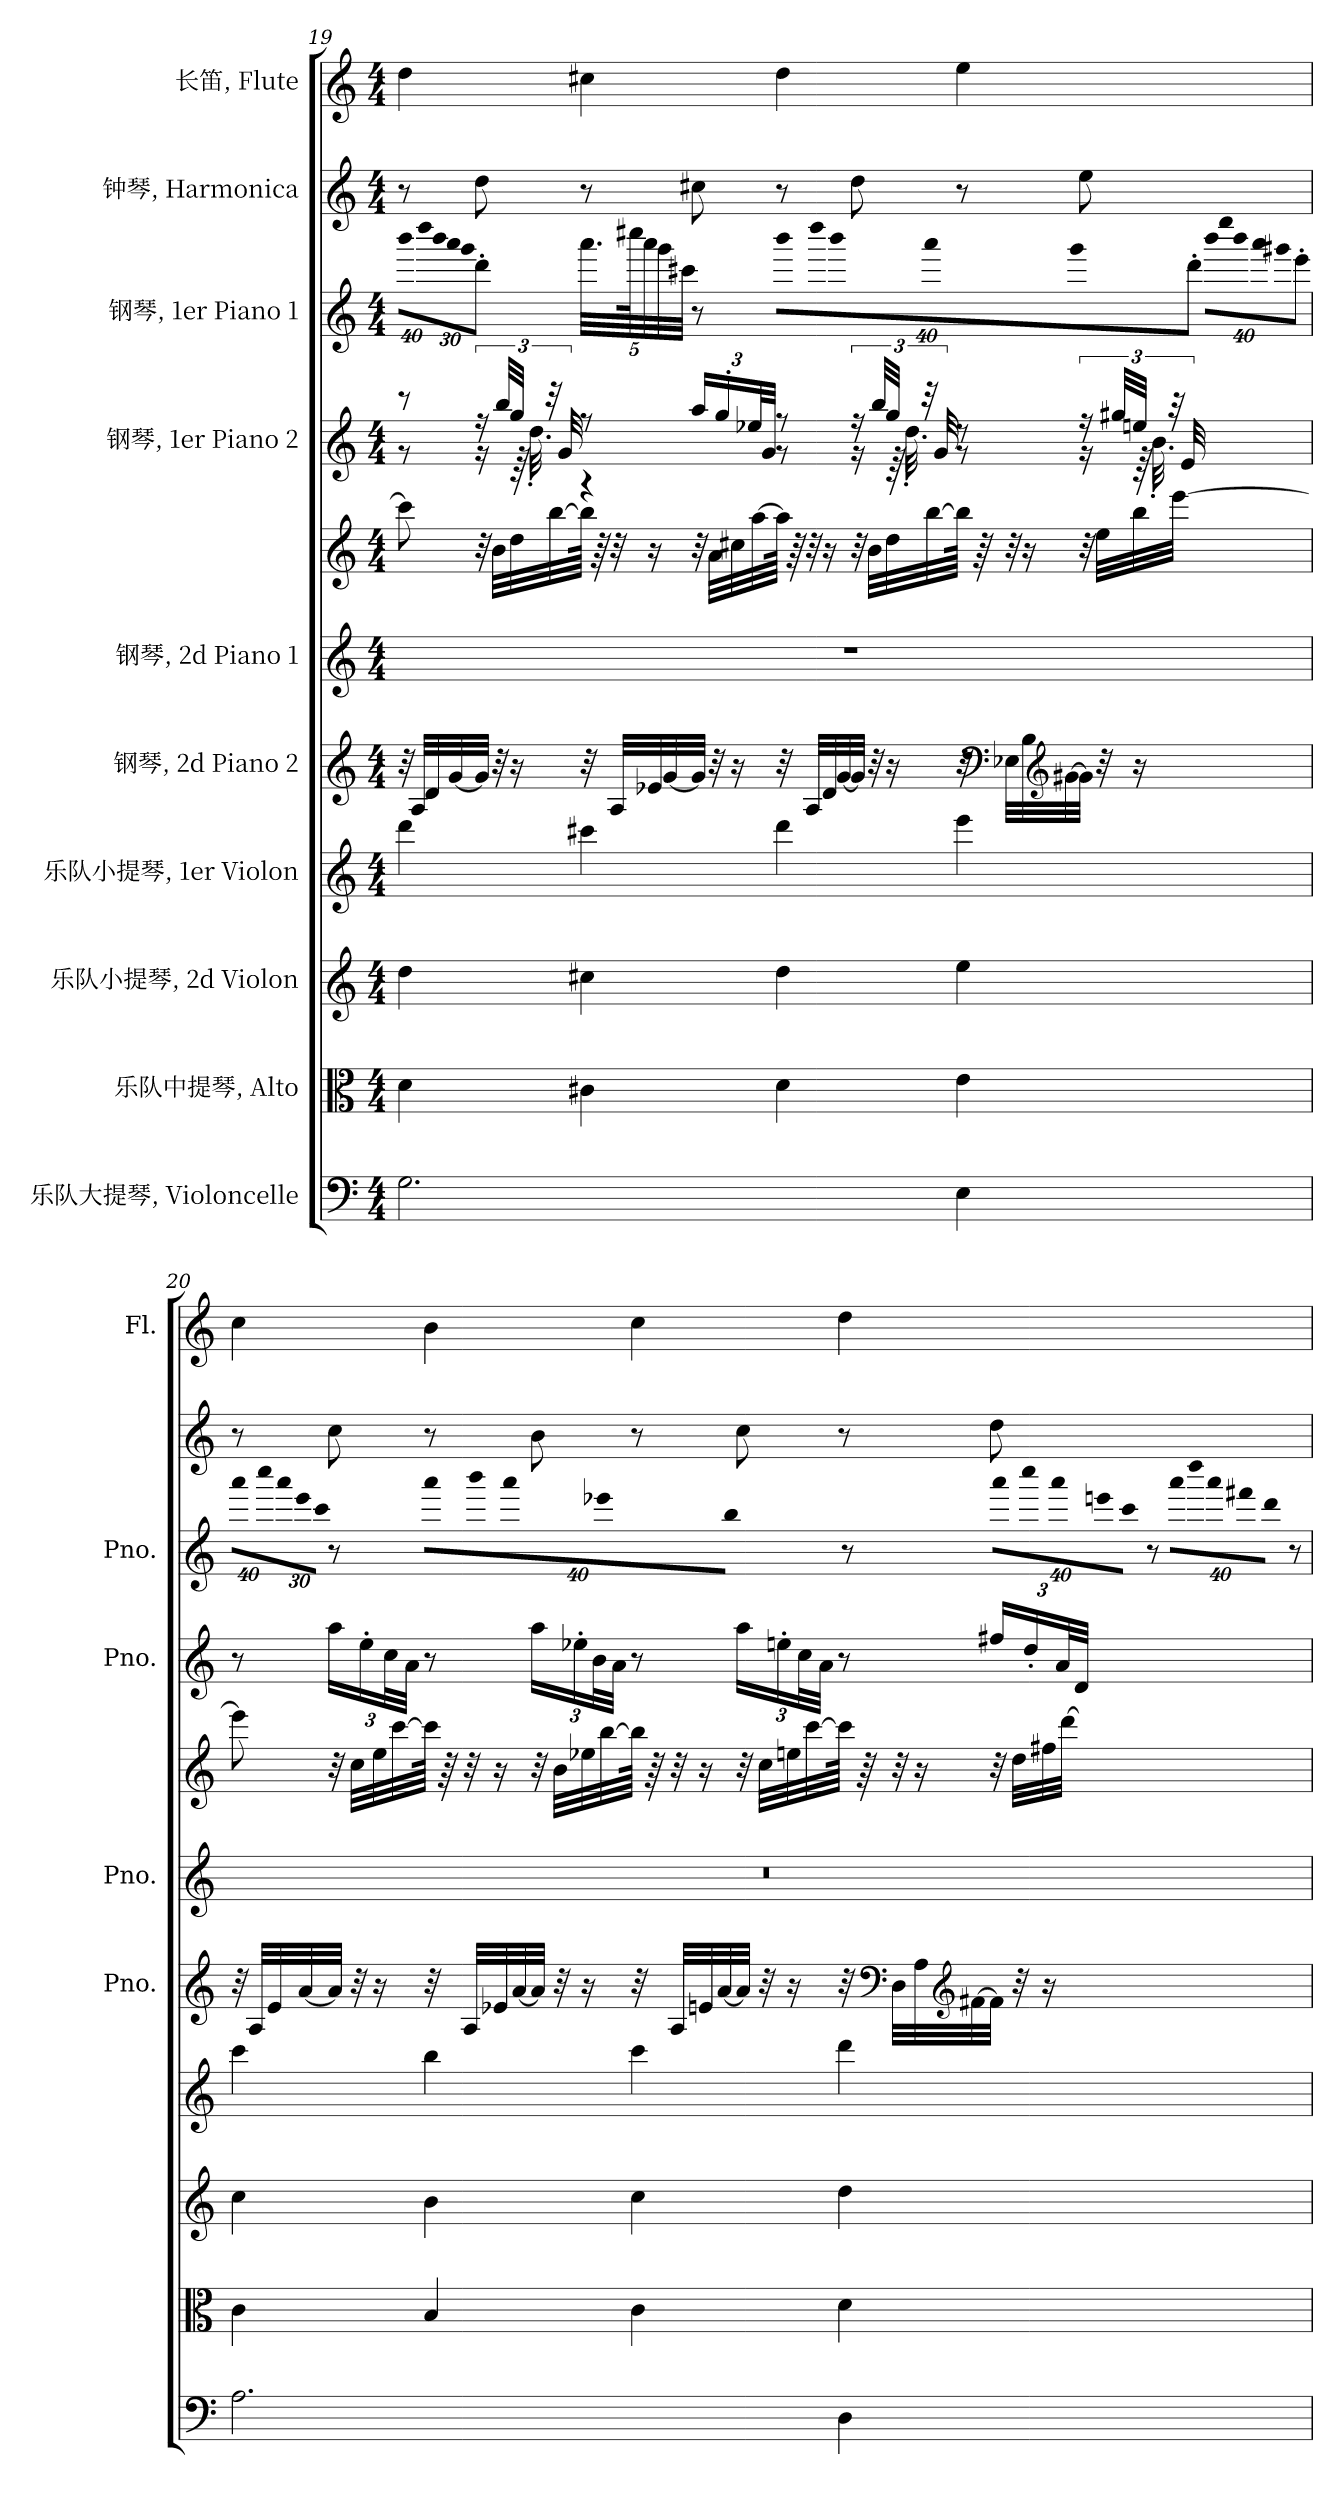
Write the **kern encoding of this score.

**kern	**kern	**kern	**kern	**kern	**kern	**kern	**kern	**kern	**kern	**kern
*part10	*part9	*part8	*part7	*part6	*part5	*part5	*part4	*part3	*part2	*part1
*staff11	*staff10	*staff9	*staff8	*staff7	*staff6	*staff5	*staff4	*staff3	*staff2	*staff1
*I"乐队大提琴, Violoncelle	*I"乐队中提琴, Alto	*I"乐队小提琴, 2d Violon	*I"乐队小提琴, 1er Violon	*I"钢琴, 2d Piano 2	*I"钢琴, 2d Piano 1	*	*I"钢琴, 1er Piano 2	*I"钢琴, 1er Piano 1	*I"钟琴, Harmonica	*I"长笛, Flute
*	*	*	*	*I'Pno.	*I'Pno.	*	*I'Pno.	*I'Pno.	*	*I'Fl.
!!LO:PB:g=z
*clefF4	*clefC3	*clefG2	*clefG2	*clefG2	*clefG2	*clefG2	*clefG2	*clefG2	*clefG2	*clefG2
*	*	*	*	*	*	*	*	*	*ITrd-14c-24	*
*k[]	*k[]	*k[]	*k[]	*k[]	*k[]	*k[]	*k[]	*k[]	*k[]	*k[]
*M4/4	*M4/4	*M4/4	*M4/4	*M4/4	*M4/4	*M4/4	*M4/4	*M4/4	*M4/4	*M4/4
=19	=19	=19	=19	=19	=19	=19	=19	=19	=19	=19
*	*	*	*	*	*	*	*^	*	*	*
*	*	*	*	*	*	*	*	*	*Xbrackettup	*	*
!	!	!	!	!	!	!	!	!	!LO:N:vis=32	!	!
2.G\	4d\	4dd\	4ddd\	32r	1r	8ccc\]	8r	8r	640%23bbb\LLL	8r	4dd\
.	.	.	.	32A/LLL	.	.	.	.	.	.	.
!	!	!	!	!	!	!	!	!	!LO:N:vis=32	!	!
.	.	.	.	.	.	.	.	.	640%23dddd\	.	.
.	.	.	.	32d/	.	.	.	.	.	.	.
!	!	!	!	!	!	!	!	!	!LO:N:vis=256%9	!	!
.	.	.	.	.	.	.	.	.	960%17bbb\L	.	.
!	!	!	!	!	!	!	!	!	!LO:N:vis=256%9	!	!
.	.	.	.	.	.	.	.	.	960%17aaa\	.	.
.	.	.	.	[32g/	.	.	.	.	.	.	.
!	!	!	!	!	!	!	!	!	!LO:N:vis=256%9	!	!
.	.	.	.	.	.	.	.	.	960%17ggg\JJJ	.	.
.	.	.	.	32g/JJJ]	.	32r	24r	16r	8ddd'\J	8dddd\	.
.	.	.	.	32r	.	32b\LLL	.	.	.	.	.
.	.	.	.	.	.	.	48bb/LLL	.	.	.	.
.	.	.	.	16r	.	32dd\	48gg/JJJ	64r	.	.	.
.	.	.	.	.	.	.	.	32.dd'\	.	.	.
.	.	.	.	.	.	.	48r	.	.	.	.
.	.	.	.	.	.	[32bb\	.	.	.	.	.
.	.	.	.	.	.	.	48g/	.	.	.	.
.	4c#X\	4cc#X\	4ccc#X\	32r	.	64bb\JJJk]	8r	4r	40.aaa\LLL	8r	4cc#X\
.	.	.	.	.	.	64r	.	.	.	.	.
.	.	.	.	32A/LLL	.	32r	.	.	.	.	.
.	.	.	.	.	.	.	.	.	80cccc#X\K	.	.
.	.	.	.	.	.	.	.	.	40aaa\	.	.
.	.	.	.	32e-X/	.	16r	.	.	.	.	.
.	.	.	.	.	.	.	.	.	40ggg\	.	.
.	.	.	.	[32g/	.	.	.	.	.	.	.
.	.	.	.	.	.	.	.	.	40ccc#X\JJJ	.	.
*	*	*	*	*	*	*	*Xbrackettup	*	*	*	*
.	.	.	.	32g/JJJ]	.	32r	24aa/LL	.	8r	8cccc#X\	.
.	.	.	.	32r	.	32a\LLL	.	.	.	.	.
.	.	.	.	.	.	.	24gg'/	.	.	.	.
.	.	.	.	16r	.	32cc#X\	.	.	.	.	.
.	.	.	.	.	.	.	48ee-X/L	.	.	.	.
.	.	.	.	.	.	[32aa\	.	.	.	.	.
.	.	.	.	.	.	.	48g/JJJ	.	.	.	.
!	!	!	!	!	!	!	!	!	!LO:N:vis=32	!	!
.	4d\	4dd\	4ddd\	32r	.	64aa\JJJk]	8r	8r	640%23bbb\LLL	8r	4dd\
.	.	.	.	.	.	64r	.	.	.	.	.
.	.	.	.	32A/LLL	.	32r	.	.	.	.	.
!	!	!	!	!	!	!	!	!	!LO:N:vis=32	!	!
.	.	.	.	.	.	.	.	.	640%23dddd\	.	.
.	.	.	.	32d/	.	16r	.	.	.	.	.
!	!	!	!	!	!	!	!	!	!LO:N:vis=256%9	!	!
.	.	.	.	.	.	.	.	.	960%17bbb\L	.	.
!	!	!	!	!	!	!	!	!	!LO:N:vis=256%9	!	!
.	.	.	.	.	.	.	.	.	960%17aaa\	.	.
.	.	.	.	[32g/	.	.	.	.	.	.	.
!	!	!	!	!	!	!	!	!	!LO:N:vis=256%9	!	!
.	.	.	.	.	.	.	.	.	960%17ggg\JJJ	.	.
*	*	*	*	*	*	*	*brackettup	*	*	*	*
.	.	.	.	32g/JJJ]	.	32r	24r	16r	8ddd'\J	8dddd\	.
.	.	.	.	32r	.	32b\LLL	.	.	.	.	.
.	.	.	.	.	.	.	48bb/LLL	.	.	.	.
.	.	.	.	16r	.	32dd\	48gg/JJJ	64r	.	.	.
.	.	.	.	.	.	.	.	32.dd'\	.	.	.
.	.	.	.	.	.	.	48r	.	.	.	.
.	.	.	.	.	.	[32bb\	.	.	.	.	.
.	.	.	.	.	.	.	48g/	.	.	.	.
!	!	!	!	!	!	!	!	!	!LO:N:vis=32	!	!
4E\	4e\	4ee\	4eee\	32r	.	64bb\JJJk]	8r	8r	640%23bbb\LLL	8r	4ee\
.	.	.	.	.	.	64r	.	.	.	.	.
*	*	*	*	*clefF4	*	*	*	*	*	*	*
.	.	.	.	32E-X\LLL	.	32r	.	.	.	.	.
!	!	!	!	!	!	!	!	!	!LO:N:vis=32	!	!
.	.	.	.	.	.	.	.	.	640%23eeee\	.	.
.	.	.	.	32B\	.	16r	.	.	.	.	.
!	!	!	!	!	!	!	!	!	!LO:N:vis=256%9	!	!
.	.	.	.	.	.	.	.	.	960%17bbb\L	.	.
!	!	!	!	!	!	!	!	!	!LO:N:vis=256%9	!	!
.	.	.	.	.	.	.	.	.	960%17aaa\	.	.
*	*	*	*	*clefG2	*	*	*	*	*	*	*
.	.	.	.	[32g#X\	.	.	.	.	.	.	.
!	!	!	!	!	!	!	!	!	!LO:N:vis=256%9	!	!
.	.	.	.	.	.	.	.	.	960%17ggg#X\JJJ	.	.
.	.	.	.	32g#\JJJ]	.	32r	24r	16r	8eee'\J	8eeee\	.
.	.	.	.	32r	.	32ee\LLL	.	.	.	.	.
.	.	.	.	.	.	.	48gg#X/LLL	.	.	.	.
.	.	.	.	16r	.	32bb\	48een/JJJ	64r	.	.	.
.	.	.	.	.	.	.	.	32.b'\	.	.	.
.	.	.	.	.	.	.	48r	.	.	.	.
.	.	.	.	.	.	[32eee\JJJ	.	.	.	.	.
.	.	.	.	.	.	.	48e/	.	.	.	.
*	*	*	*	*	*	*	*v	*v	*	*	*
!!LO:PB:g=z
=20	=20	=20	=20	=20	=20	=20	=20	=20	=20	=20
!	!	!	!	!	!	!	!	!LO:N:vis=32	!	!
2.A\	4c\	4cc\	4ccc\	32r	1r	8eee\]	8r	640%23aaa\LLL	8r	4cc\
.	.	.	.	32A/LLL	.	.	.	.	.	.
!	!	!	!	!	!	!	!	!LO:N:vis=32	!	!
.	.	.	.	.	.	.	.	640%23cccc\	.	.
.	.	.	.	32e/	.	.	.	.	.	.
!	!	!	!	!	!	!	!	!LO:N:vis=256%9	!	!
.	.	.	.	.	.	.	.	960%17aaa\L	.	.
!	!	!	!	!	!	!	!	!LO:N:vis=256%9	!	!
.	.	.	.	.	.	.	.	960%17eee\	.	.
.	.	.	.	[32a/	.	.	.	.	.	.
!	!	!	!	!	!	!	!	!LO:N:vis=256%9	!	!
.	.	.	.	.	.	.	.	960%17ccc\JJJJ	.	.
*	*	*	*	*	*	*	*Xbrackettup	*	*	*
.	.	.	.	32a/JJJ]	.	32r	24aa\LL	8r	8cccc\	.
.	.	.	.	32r	.	32cc\LLL	.	.	.	.
.	.	.	.	.	.	.	24ee'\	.	.	.
.	.	.	.	16r	.	32ee\	.	.	.	.
.	.	.	.	.	.	.	48cc\L	.	.	.
.	.	.	.	.	.	[32ccc\	.	.	.	.
.	.	.	.	.	.	.	48a\JJJ	.	.	.
!	!	!	!	!	!	!	!	!LO:N:vis=32	!	!
.	4B/	4b\	4bb\	32r	.	64ccc\JJJk]	8r	640%23aaa\LLL	8r	4b\
.	.	.	.	.	.	64r	.	.	.	.
.	.	.	.	32A/LLL	.	32r	.	.	.	.
!	!	!	!	!	!	!	!	!LO:N:vis=32	!	!
.	.	.	.	.	.	.	.	640%23bbb\	.	.
.	.	.	.	32e-X/	.	16r	.	.	.	.
!	!	!	!	!	!	!	!	!LO:N:vis=256%9	!	!
.	.	.	.	.	.	.	.	960%17aaa\L	.	.
!	!	!	!	!	!	!	!	!LO:N:vis=256%9	!	!
.	.	.	.	.	.	.	.	960%17eee-X\	.	.
.	.	.	.	[32a/	.	.	.	.	.	.
!	!	!	!	!	!	!	!	!LO:N:vis=256%9	!	!
.	.	.	.	.	.	.	.	960%17bb\JJJJ	.	.
.	.	.	.	32a/JJJ]	.	32r	24aa\LL	8r	8bbb\	.
.	.	.	.	32r	.	32b\LLL	.	.	.	.
.	.	.	.	.	.	.	24ee-X'\	.	.	.
.	.	.	.	16r	.	32ee-X\	.	.	.	.
.	.	.	.	.	.	.	48b\L	.	.	.
.	.	.	.	.	.	[32bb\	.	.	.	.
.	.	.	.	.	.	.	48a\JJJ	.	.	.
!	!	!	!	!	!	!	!	!LO:N:vis=32	!	!
.	4c\	4cc\	4ccc\	32r	.	64bb\JJJk]	8r	640%23aaa\LLL	8r	4cc\
.	.	.	.	.	.	64r	.	.	.	.
.	.	.	.	32A/LLL	.	32r	.	.	.	.
!	!	!	!	!	!	!	!	!LO:N:vis=32	!	!
.	.	.	.	.	.	.	.	640%23cccc\	.	.
.	.	.	.	32en/	.	16r	.	.	.	.
!	!	!	!	!	!	!	!	!LO:N:vis=256%9	!	!
.	.	.	.	.	.	.	.	960%17aaa\L	.	.
!	!	!	!	!	!	!	!	!LO:N:vis=256%9	!	!
.	.	.	.	.	.	.	.	960%17eeen\	.	.
.	.	.	.	[32a/	.	.	.	.	.	.
!	!	!	!	!	!	!	!	!LO:N:vis=256%9	!	!
.	.	.	.	.	.	.	.	960%17ccc\JJJJ	.	.
.	.	.	.	32a/JJJ]	.	32r	24aa\LL	8r	8cccc\	.
.	.	.	.	32r	.	32cc\LLL	.	.	.	.
.	.	.	.	.	.	.	24een'\	.	.	.
.	.	.	.	16r	.	32een\	.	.	.	.
.	.	.	.	.	.	.	48cc\L	.	.	.
.	.	.	.	.	.	[32ccc\	.	.	.	.
.	.	.	.	.	.	.	48a\JJJ	.	.	.
!	!	!	!	!	!	!	!	!LO:N:vis=32	!	!
4D\	4d\	4dd\	4ddd\	32r	.	64ccc\JJJk]	8r	640%23aaa\LLL	8r	4dd\
.	.	.	.	.	.	64r	.	.	.	.
*	*	*	*	*clefF4	*	*	*	*	*	*
.	.	.	.	32D\LLL	.	32r	.	.	.	.
!	!	!	!	!	!	!	!	!LO:N:vis=32	!	!
.	.	.	.	.	.	.	.	640%23dddd\	.	.
.	.	.	.	32A\	.	16r	.	.	.	.
!	!	!	!	!	!	!	!	!LO:N:vis=256%9	!	!
.	.	.	.	.	.	.	.	960%17aaa\L	.	.
!	!	!	!	!	!	!	!	!LO:N:vis=256%9	!	!
.	.	.	.	.	.	.	.	960%17fff#X\	.	.
*	*	*	*	*clefG2	*	*	*	*	*	*
.	.	.	.	[32f#X\	.	.	.	.	.	.
!	!	!	!	!	!	!	!	!LO:N:vis=256%9	!	!
.	.	.	.	.	.	.	.	960%17ddd\JJJJ	.	.
.	.	.	.	32f#\JJJ]	.	32r	24ff#X/LL	8r	8dddd\	.
.	.	.	.	32r	.	32dd\LLL	.	.	.	.
.	.	.	.	.	.	.	24dd'/	.	.	.
.	.	.	.	16r	.	32ff#X\	.	.	.	.
.	.	.	.	.	.	.	48a/L	.	.	.
.	.	.	.	.	.	[32ddd\JJJ	.	.	.	.
.	.	.	.	.	.	.	48d/JJJ	.	.	.
=	=	=	=	=	=	=	=	=	=	=
*-	*-	*-	*-	*-	*-	*-	*-	*-	*-	*-
